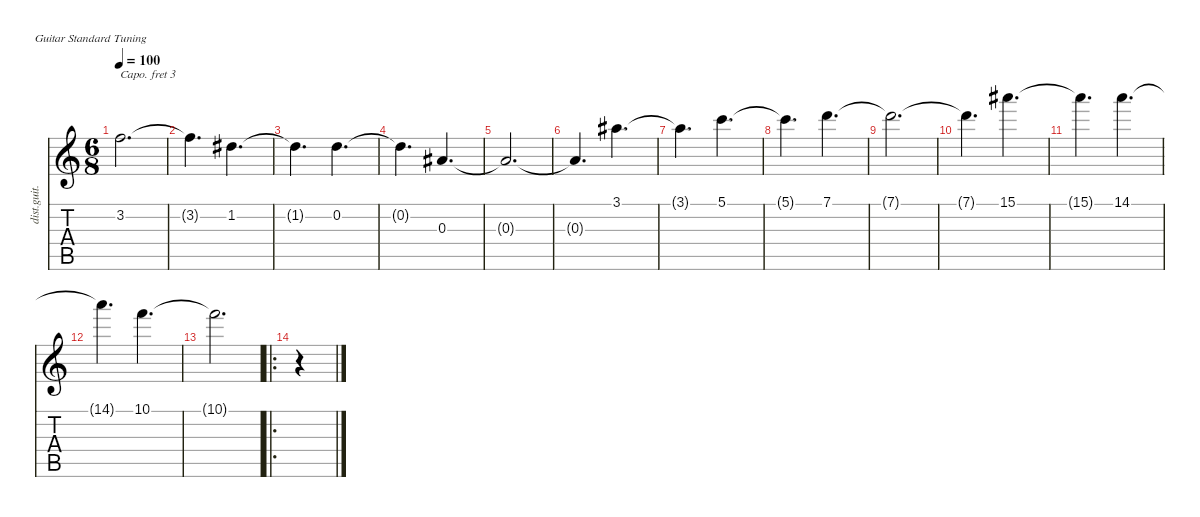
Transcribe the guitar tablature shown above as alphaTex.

\defaultSystemsLayout 4
\hideDynamics
\bracketExtendMode nobrackets
\otherSystemsTrackNameOrientation horizontal
\track ("Distortion Guitar" "dist.guit.") {instrument distortionguitar}
\staff {score tabs}
\capo 3
\tuning (E4 B3 G3 D3 A2 E2)
\ts (6 8)
\tempo 100
\clef g2
\ks c
3.2{t}.2{d dy mf} |
3.2{t}.4{d} 1.2.4{d} |
1.2{t}.4{d} 0.2.4{d} |
0.2{t}.4{d} 0.3.4{d} |
0.3{t}.2{d} |
0.3{t}.4{d} 3.1.4{d} |
3.1{t}.4{d} 5.1.4{d} |
5.1{t}.4{d} 7.1.4{d} |
7.1{t}.2{d} |
7.1{t}.4{d} 15.1.4{d} |
15.1{t}.4{d} 14.1.4{d} |
14.1{t}.4{d} 10.1.4{d} |
10.1{t}.2{d} |
\ro
r.4
